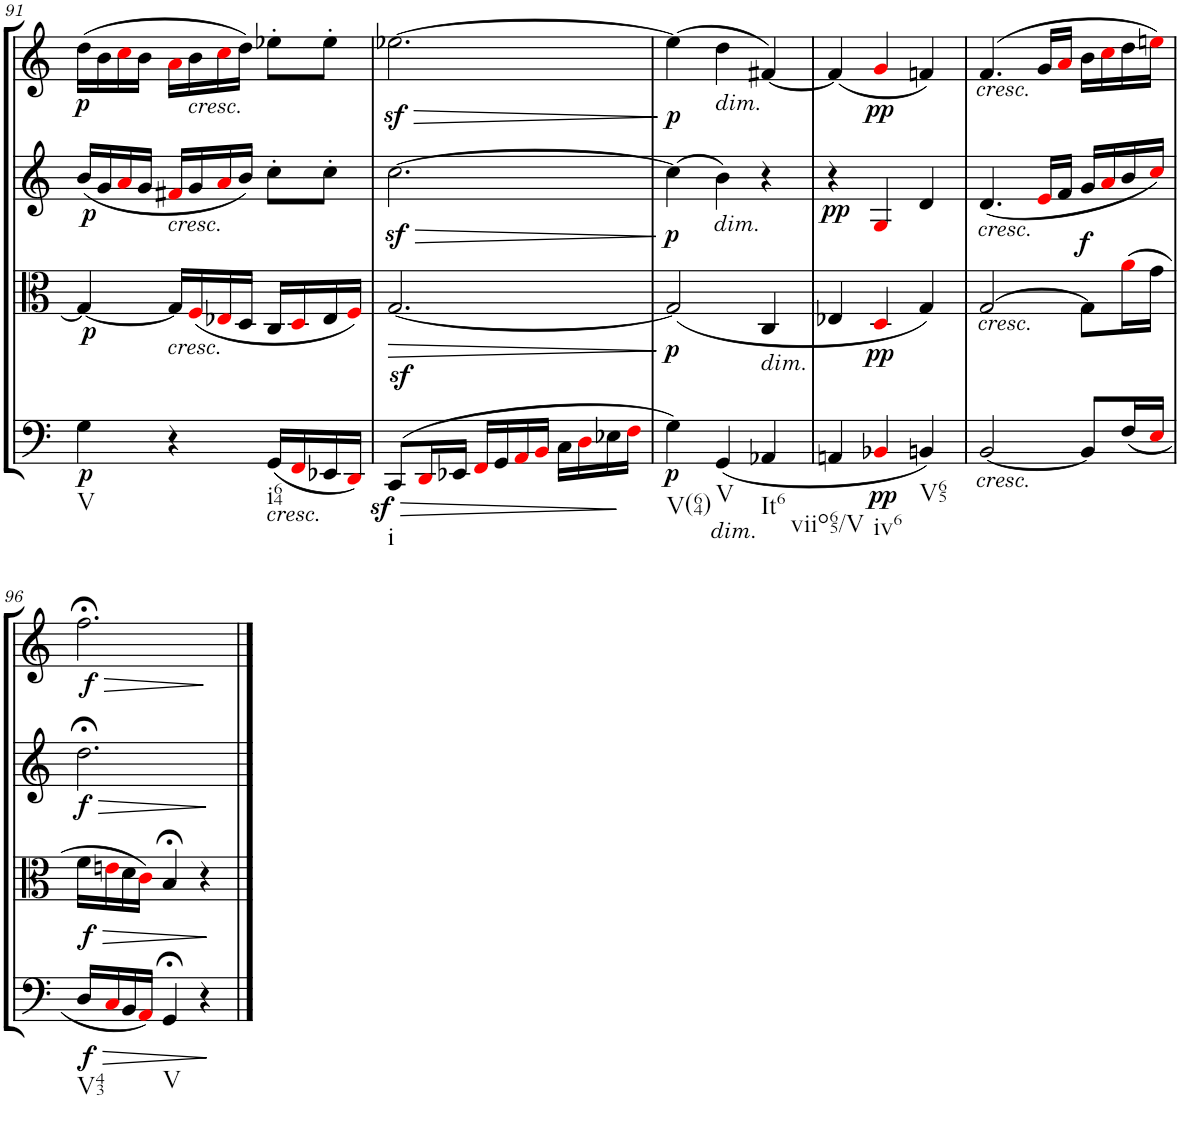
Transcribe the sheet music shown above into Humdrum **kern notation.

**kern	**dynam	**kern	**dynam	**kern	**dynam	**kern	**dynam
*part4	*part4	*part3	*part3	*part2	*part2	*part1	*part1
*staff4	*staff4	*staff3	*staff3	*staff2	*staff2	*staff1	*staff1
*I"Cello	*	*I"Viola	*	*I"2nd Violin	*	*I"1st Violin	*
*	*	*I'Vla	*	*I'Vln	*	*I'Vln	*
!!LO:PB:g=z
*clefF4	*	*clefC3	*	*clefG2	*	*clefG2	*
*k[]	*	*k[]	*	*k[]	*	*k[]	*
*C:	*	*C:	*	*C:	*	*C:	*
*M3/4	*	*M3/4	*	*M3/4	*	*M3/4	*
=91	=91	=91	=91	=91	=91	=91	=91
!LO:TX:b:t=V	!	!	!	!	!	!	!
!	!LO:DY:b	!	!LO:DY:b	!	!LO:DY:b	!	!LO:DY:b
4G\	p	4G/_	p	(16b/LL	p	(16dd\LL	p
.	.	.	.	16g/	.	16b\	.
.	.	.	.	16ai/	.	16cci\	.
.	.	.	.	16g/JJ	.	16b\JJ	.
!	!	!	!	!LO:TX:b:i:t=cresc.	!	!	!
!	!	!LO:TX:b:i:t=cresc.	!	!	!	!	!
4r	.	16G/LL]	.	16f#Xi/LL	.	16ai\LL	.
!	!	!	!	!	!	!LO:TX:b:i:t=cresc.	!
.	.	(16Fi/	.	16g/	.	16b\	.
.	.	16E-Xi/	.	16ai/	.	16cci\	.
.	.	16D/JJ	.	16b/JJ)	.	16dd\JJ)	.
!LO:TX:b:i:t=cresc.	!	!	!	!	!	!	!
!LO:TX:b:t=i64	!	!	!	!	!	!	!
(16GG/LL	.	16C/LL	.	8cc'\L	.	8ee-X'\L	.
16FFi/	.	16Di/	.	.	.	.	.
16EE-X/	.	16E-/	.	8cc'\J	.	8ee-'\J	.
16DDi/JJ)	.	16Fi/JJ)	.	.	.	.	.
=92	=92	=92	=92	=92	=92	=92	=92
!LO:TX:b:t=i	!	!	!	!	!	!	!
!	!LO:HP:b	!	!LO:HP:b	!	!LO:HP:b	!	!LO:HP:b
(8CCz>/L	>	[2.G/	>	[2.ccz<\	>	[2.ee-Xz<\	>
16DDi/L	.	.	.	.	.	.	.
16EE-X/JJ	.	.	.	.	.	.	.
16FFi/LL	.	.	.	.	.	.	.
16GG/	.	.	.	.	.	.	.
16AAi/	.	.	.	.	.	.	.
16BBi/JJ	.	.	.	.	.	.	.
16C\LL	.	.	.	.	.	.	.
16Di\	.	.	.	.	.	.	.
16E-X\	.	.	.	.	.	.	.
16Fi\JJ	]	.	.	.	.	.	.
.	.	.	]	.	]	.	]
=93	=93	=93	=93	=93	=93	=93	=93
!LO:TX:b:t=V(64)	!	!	!	!	!	!	!
!	!LO:DY:b	!	!LO:DY:b	!	!LO:DY:b	!	!LO:DY:b
4G\)	p	(2G/]	p	(4cc\]	p	(4ee-\]	p
!	!	!	!	!	!	!LO:TX:b:i:t=dim.	!
!	!	!	!	!LO:TX:b:i:t=dim.	!	!	!
!LO:TX:b:i:t=dim.	!	!	!	!	!	!	!
!LO:TX:b:t=V	!	!	!	!	!	!	!
(4GG/	.	.	.	4b\)	.	4dd\	.
!	!	!LO:TX:b:i:t=dim.	!	!	!	!	!
!LO:TX:b:t=It6	!	!	!	!	!	!	!
4AA-X/	.	4C/	.	4r	.	[4f#X/)	.
=94	=94	=94	=94	=94	=94	=94	=94
!LO:TX:b:t=viio65/V	!	!	!	!	!	!	!
!	!	!	!	!	!LO:DY:b	!	!
4AAn/	.	4E-X/	.	4r	pp	(4f#/]	.
!LO:TX:b:t=iv6	!	!	!	!	!	!	!
!	!LO:DY:b	!	!LO:DY:b	!	!	!	!LO:DY:b
4BB-Xi/	pp	4Di/	pp	4Gi/	.	4gi/	pp
!LO:TX:b:t=V65	!	!	!	!	!	!	!
4BBn/)	.	4G/)	.	4d/	.	4fn/)	.
=95	=95	=95	=95	=95	=95	=95	=95
!	!	!	!	!	!	!LO:TX:b:i:t=cresc.	!
!	!	!	!	!LO:TX:b:i:t=cresc.	!	!	!
!	!	!LO:TX:b:i:t=cresc.	!	!	!	!	!
!LO:TX:b:i:t=cresc.	!	!	!	!	!	!	!
[2BB/	.	[2G/	.	(4.d/	.	(4.f/	.
.	.	.	.	16ei/LL	.	16g/LL	.
.	.	.	.	16f/JJ	.	16ai/JJ	.
!	!	!	!LO:DY:a	!	!	!	!
8BB/L]	.	8G\L]	f	16g/LL	.	16b\LL	.
.	.	.	.	16ai/	.	16cci\	.
(16F/L	.	(16ai\L	.	16b/	.	16dd\	.
16Ei/JJ	.	16g\JJ	.	16cci/JJ)	.	16eeni\JJ)	.
!!LO:LB:g=z
=96	=96	=96	=96	=96	=96	=96	=96
!LO:TX:b:t=V43	!	!	!	!	!	!	!
!	!LO:HP:b	!	!LO:HP:b	!	!LO:HP:b	!	!LO:HP:b
!	!LO:DY:n=1:b	!	!LO:DY:n=1:b	!	!LO:DY:n=1:b	!	!LO:DY:n=1:b
16D/LL	> f	16f\LL	> f	2.dd;<\	> f	2.ff;<\	> f
16Ci/	.	16eni\	.	.	.	.	.
16BB/	.	16d\	.	.	.	.	.
16AAi/JJ)	.	16ci\JJ)	.	.	.	.	.
!LO:TX:b:t=V	!	!	!	!	!	!	!
4GG;</	.	4B;</	.	.	.	.	.
4r	.	4r	.	.	.	.	.
.	]	.	]	.	]	.	]
==	==	==	==	==	==	==	==
*-	*-	*-	*-	*-	*-	*-	*-
